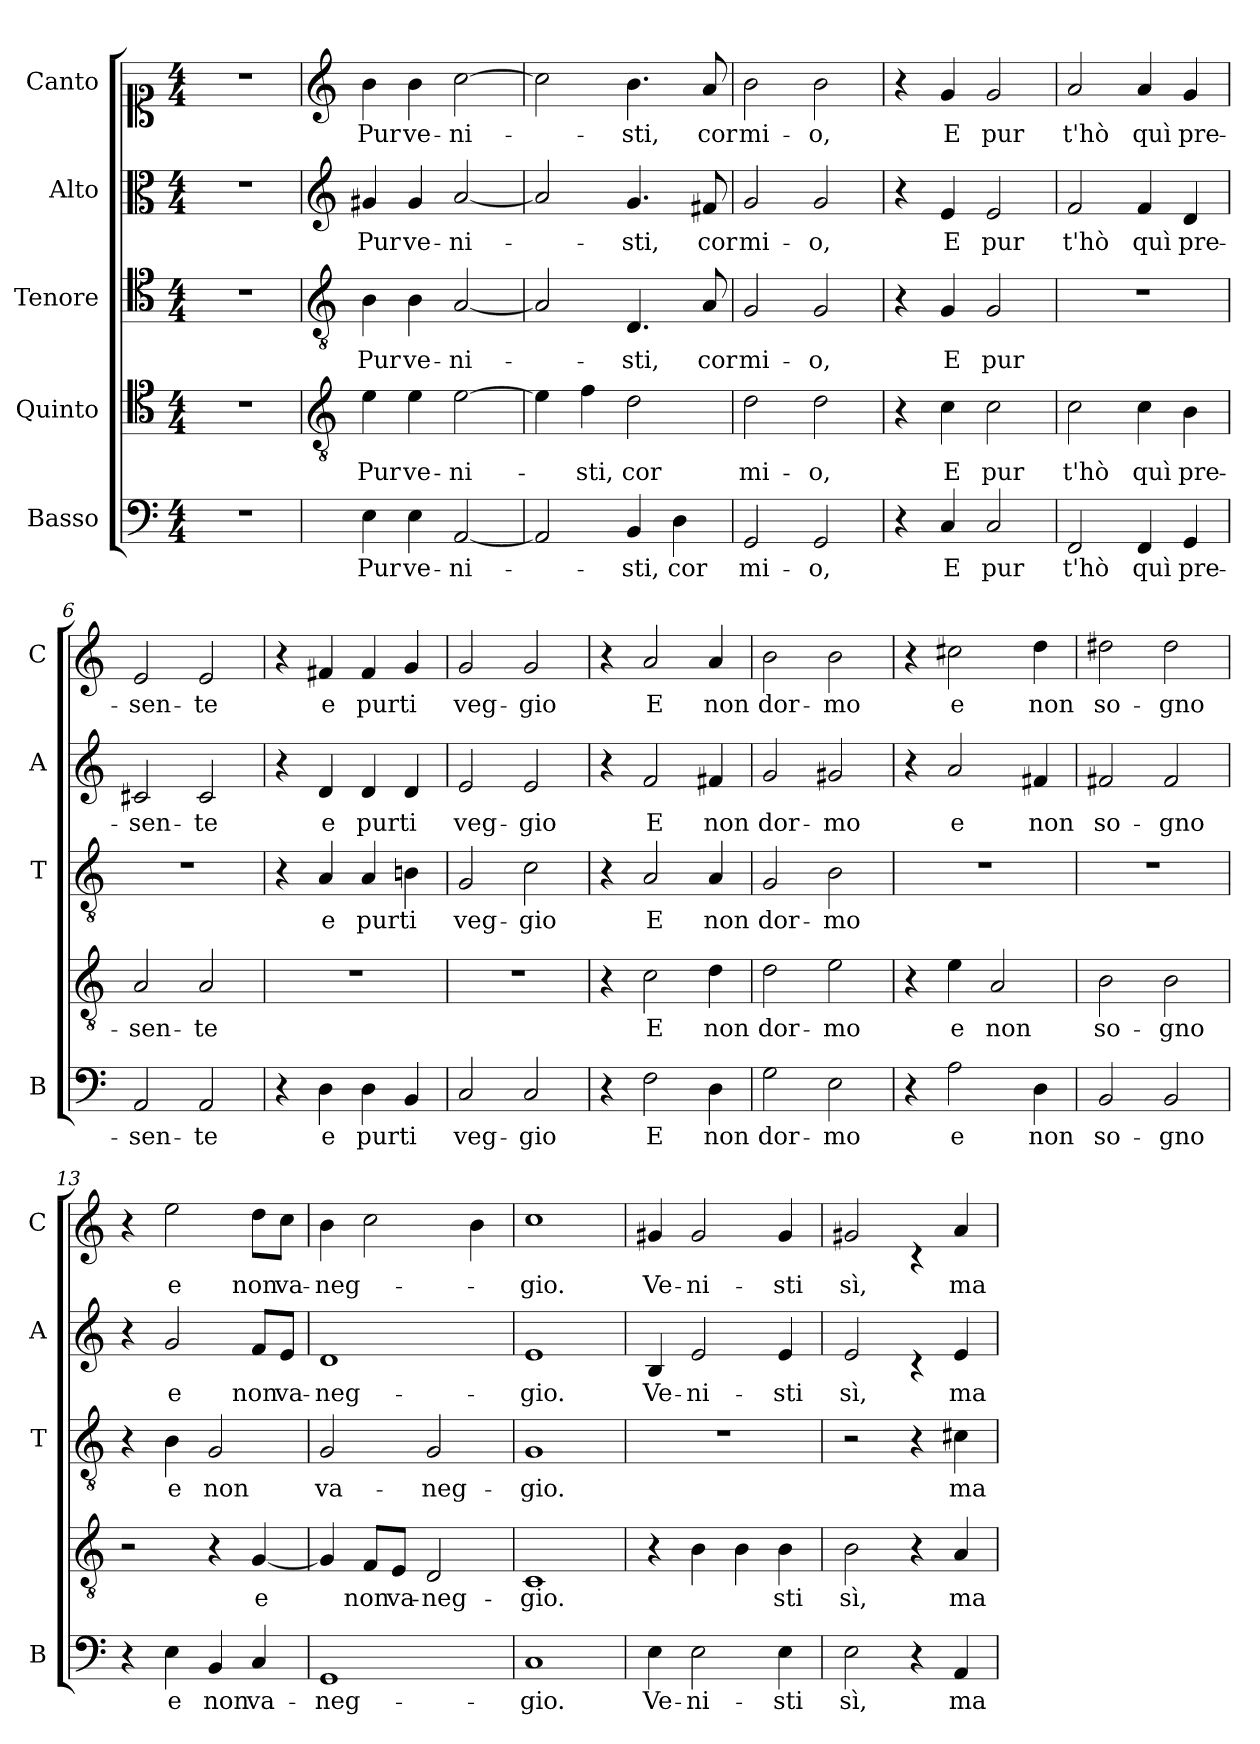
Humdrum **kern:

**kern	**text	**kern	**text	**kern	**text	**kern	**text	**kern	**text
*part5	*part5	*part4	*part4	*part3	*part3	*part2	*part2	*part1	*part1
*staff5	*staff5	*staff4	*staff4	*staff3	*staff3	*staff2	*staff2	*staff1	*staff1
*I"Basso	*	*I"Quinto	*	*I"Tenore	*	*I"Alto	*	*I"Canto	*
*I'B	*	*	*	*I'T	*	*I'A	*	*I'C	*
*clefF4	*	*clefC4	*	*clefC4	*	*clefC3	*	*clefC1	*
*k[]	*	*k[]	*	*k[]	*	*k[]	*	*k[]	*
*C:	*	*C:	*	*C:	*	*C:	*	*C:	*
*M4/4	*	*M4/4	*	*M4/4	*	*M4/4	*	*M4/4	*
=	=	=	=	=	=	=	=	=	=
1r	.	1r	.	1r	.	1r	.	1r	.
=1	=1	=1	=1	=1	=1	=1	=1	=1	=1
*	*	*clefGv2	*	*clefGv2	*	*clefG2	*	*clefG2	*
!	!LO:LY:b	!	!LO:LY:b	!	!LO:LY:b	!	!LO:LY:b	!	!LO:LY:b
4E\	Pur	4e\	Pur	4B\	Pur	4g#X/	Pur	4b\	Pur
!	!LO:LY:b	!	!LO:LY:b	!	!LO:LY:b	!	!LO:LY:b	!	!LO:LY:b
4E\	ve-	4e\	ve-	4B\	ve-	4g#/	ve-	4b\	ve-
!	!LO:LY:b	!	!LO:LY:b	!	!LO:LY:b	!	!LO:LY:b	!	!LO:LY:b
[2AA/	-ni-	[2e\	-ni-	[2A/	-ni-	[2a/	-ni-	[2cc\	-ni-
=2	=2	=2	=2	=2	=2	=2	=2	=2	=2
2AA/]	.	4e\]	.	2A/]	.	2a/]	.	2cc\]	.
!	!	!	!LO:LY:b	!	!	!	!	!	!
.	.	4f\	-sti,	.	.	.	.	.	.
!	!LO:LY:b	!	!LO:LY:b	!	!LO:LY:b	!	!LO:LY:b	!	!LO:LY:b
4BB/	-sti,	2d\	cor	4.D/	-sti,	4.g/	-sti,	4.b\	-sti,
!	!LO:LY:b	!	!	!	!	!	!	!	!
4D\	cor	.	.	.	.	.	.	.	.
!	!	!	!	!	!LO:LY:b	!	!LO:LY:b	!	!LO:LY:b
.	.	.	.	8A/	cor	8f#X/	cor	8a/	cor
=3	=3	=3	=3	=3	=3	=3	=3	=3	=3
!	!LO:LY:b	!	!LO:LY:b	!	!LO:LY:b	!	!LO:LY:b	!	!LO:LY:b
2GG/	mi-	2d\	mi-	2G/	mi-	2g/	mi-	2b\	mi-
!	!LO:LY:b	!	!LO:LY:b	!	!LO:LY:b	!	!LO:LY:b	!	!LO:LY:b
2GG/	-o,	2d\	-o,	2G/	-o,	2g/	-o,	2b\	-o,
=4	=4	=4	=4	=4	=4	=4	=4	=4	=4
4r	.	4r	.	4r	.	4r	.	4r	.
!	!LO:LY:b	!	!LO:LY:b	!	!LO:LY:b	!	!LO:LY:b	!	!LO:LY:b
4C/	E	4c\	E	4G/	E	4e/	E	4g/	E
!	!LO:LY:b	!	!LO:LY:b	!	!LO:LY:b	!	!LO:LY:b	!	!LO:LY:b
2C/	pur	2c\	pur	2G/	pur	2e/	pur	2g/	pur
=5	=5	=5	=5	=5	=5	=5	=5	=5	=5
!	!LO:LY:b	!	!LO:LY:b	!	!	!	!LO:LY:b	!	!LO:LY:b
2FF/	t'hò	2c\	t'hò	1r	.	2f/	t'hò	2a/	t'hò
!	!LO:LY:b	!	!LO:LY:b	!	!	!	!LO:LY:b	!	!LO:LY:b
4FF/	quì	4c\	quì	.	.	4f/	quì	4a/	quì
!	!LO:LY:b	!	!LO:LY:b	!	!	!	!LO:LY:b	!	!LO:LY:b
4GG/	pre-	4B\	pre-	.	.	4d/	pre-	4g/	pre-
=6	=6	=6	=6	=6	=6	=6	=6	=6	=6
!	!LO:LY:b	!	!LO:LY:b	!	!	!	!LO:LY:b	!	!LO:LY:b
2AA/	-sen-	2A/	-sen-	1r	.	2c#X/	-sen-	2e/	-sen-
!	!LO:LY:b	!	!LO:LY:b	!	!	!	!LO:LY:b	!	!LO:LY:b
2AA/	-te	2A/	-te	.	.	2c#/	-te	2e/	-te
!!LO:LB:g=z
=7	=7	=7	=7	=7	=7	=7	=7	=7	=7
4r	.	1r	.	4r	.	4r	.	4r	.
!	!LO:LY:b	!	!	!	!LO:LY:b	!	!LO:LY:b	!	!LO:LY:b
4D\	e	.	.	4A/	e	4d/	e	4f#X/	e
!	!LO:LY:b	!	!	!	!LO:LY:b	!	!LO:LY:b	!	!LO:LY:b
4D\	pur	.	.	4A/	pur	4d/	pur	4f#/	pur
!	!LO:LY:b	!	!	!	!LO:LY:b	!	!LO:LY:b	!	!LO:LY:b
4BB/	ti	.	.	4Bni\	ti	4d/	ti	4g/	ti
=8	=8	=8	=8	=8	=8	=8	=8	=8	=8
!	!LO:LY:b	!	!	!	!LO:LY:b	!	!LO:LY:b	!	!LO:LY:b
2C/	veg-	1r	.	2G/	veg-	2e/	veg-	2g/	veg-
!	!LO:LY:b	!	!	!	!LO:LY:b	!	!LO:LY:b	!	!LO:LY:b
2C/	-gio	.	.	2c\	-gio	2e/	-gio	2g/	-gio
=9	=9	=9	=9	=9	=9	=9	=9	=9	=9
4r	.	4r	.	4r	.	4r	.	4r	.
!	!LO:LY:b	!	!LO:LY:b	!	!LO:LY:b	!	!LO:LY:b	!	!LO:LY:b
2F\	E	2c\	E	2A/	E	2f/	E	2a/	E
!	!LO:LY:b	!	!LO:LY:b	!	!LO:LY:b	!	!LO:LY:b	!	!LO:LY:b
4D\	non	4d\	non	4A/	non	4f#X/	non	4a/	non
=10	=10	=10	=10	=10	=10	=10	=10	=10	=10
!	!LO:LY:b	!	!LO:LY:b	!	!LO:LY:b	!	!LO:LY:b	!	!LO:LY:b
2G\	dor-	2d\	dor-	2G/	dor-	2g/	dor-	2b\	dor-
!	!LO:LY:b	!	!LO:LY:b	!	!LO:LY:b	!	!LO:LY:b	!	!LO:LY:b
2E\	-mo	2e\	-mo	2B\	-mo	2g#X/	-mo	2b\	-mo
=11	=11	=11	=11	=11	=11	=11	=11	=11	=11
4r	.	4r	.	1r	.	4r	.	4r	.
!	!LO:LY:b	!	!LO:LY:b	!	!	!	!LO:LY:b	!	!LO:LY:b
2A\	e	4e\	e	.	.	2a/	e	2cc#X\	e
!	!	!	!LO:LY:b	!	!	!	!	!	!
.	.	2A/	non	.	.	.	.	.	.
!	!LO:LY:b	!	!	!	!	!	!LO:LY:b	!	!LO:LY:b
4D\	non	.	.	.	.	4f#X/	non	4dd\	non
=12	=12	=12	=12	=12	=12	=12	=12	=12	=12
!	!LO:LY:b	!	!LO:LY:b	!	!	!	!LO:LY:b	!	!LO:LY:b
2BB/	so-	2B\	so-	1r	.	2f#X/	so-	2dd#X\	so-
!	!LO:LY:b	!	!LO:LY:b	!	!	!	!LO:LY:b	!	!LO:LY:b
2BB/	-gno	2B\	-gno	.	.	2f#/	-gno	2dd#\	-gno
=13	=13	=13	=13	=13	=13	=13	=13	=13	=13
4r	.	2r	.	4r	.	4r	.	4r	.
!	!LO:LY:b	!	!	!	!LO:LY:b	!	!LO:LY:b	!	!LO:LY:b
4E\	e	.	.	4B\	e	2g/	e	2ee\	e
!	!LO:LY:b	!	!	!	!LO:LY:b	!	!	!	!
4BB/	non	4r	.	2G/	non	.	.	.	.
!	!LO:LY:b	!	!LO:LY:b	!	!	!	!LO:LY:b	!	!LO:LY:b
4C/	va-	[4G/	e	.	.	8f/L	non	8dd\L	non
!	!	!	!	!	!	!	!LO:LY:b	!	!LO:LY:b
.	.	.	.	.	.	8e/J	va-	8cc\J	va-
!!LO:PB:g=z
=14	=14	=14	=14	=14	=14	=14	=14	=14	=14
!	!LO:LY:b	!	!	!	!LO:LY:b	!	!LO:LY:b	!	!LO:LY:b
1GG	-neg-	4G/]	.	2G/	va-	1d	-neg-	4b\	-neg-
!	!	!	!LO:LY:b	!	!	!	!	!	!
.	.	8F/L	non	.	.	.	.	2cc\	.
!	!	!	!LO:LY:b	!	!	!	!	!	!
.	.	8E/J	va-	.	.	.	.	.	.
!	!	!	!LO:LY:b	!	!LO:LY:b	!	!	!	!
.	.	2D/	-neg-	2G/	-neg-	.	.	.	.
.	.	.	.	.	.	.	.	4b\	.
=15	=15	=15	=15	=15	=15	=15	=15	=15	=15
!	!LO:LY:b	!	!LO:LY:b	!	!LO:LY:b	!	!LO:LY:b	!	!LO:LY:b
1C	-gio.	1C	-gio.	1G	-gio.	1e	-gio.	1cc	-gio.
=16	=16	=16	=16	=16	=16	=16	=16	=16	=16
!	!LO:LY:b	!	!	!	!	!	!LO:LY:b	!	!LO:LY:b
4E\	Ve-	4r	.	1r	.	4B/	Ve-	4g#X/	Ve-
!	!LO:LY:b	!	!	!	!	!	!LO:LY:b	!	!LO:LY:b
2E\	-ni-	4B\	.	.	.	2e/	-ni-	2g#/	-ni-
.	.	4B\	.	.	.	.	.	.	.
!	!LO:LY:b	!	!LO:LY:b	!	!	!	!LO:LY:b	!	!LO:LY:b
4E\	-sti	4B\	sti	.	.	4e/	-sti	4g#/	-sti
=17	=17	=17	=17	=17	=17	=17	=17	=17	=17
!	!LO:LY:b	!	!LO:LY:b	!	!LO:LY:b	!	!LO:LY:b	!	!LO:LY:b
2E\	sì,	2B\	sì,	2r	sì,	2e/	sì,	2g#X/	sì,
4r	.	4r	.	4r	.	4rc	.	4rc	.
!	!LO:LY:b	!	!LO:LY:b	!	!LO:LY:b	!	!LO:LY:b	!	!LO:LY:b
4AA/	ma	4A/	ma	4c#X\	ma	4e/	ma	4a/	ma
=	=	=	=	=	=	=	=	=	=
*-	*-	*-	*-	*-	*-	*-	*-	*-	*-
